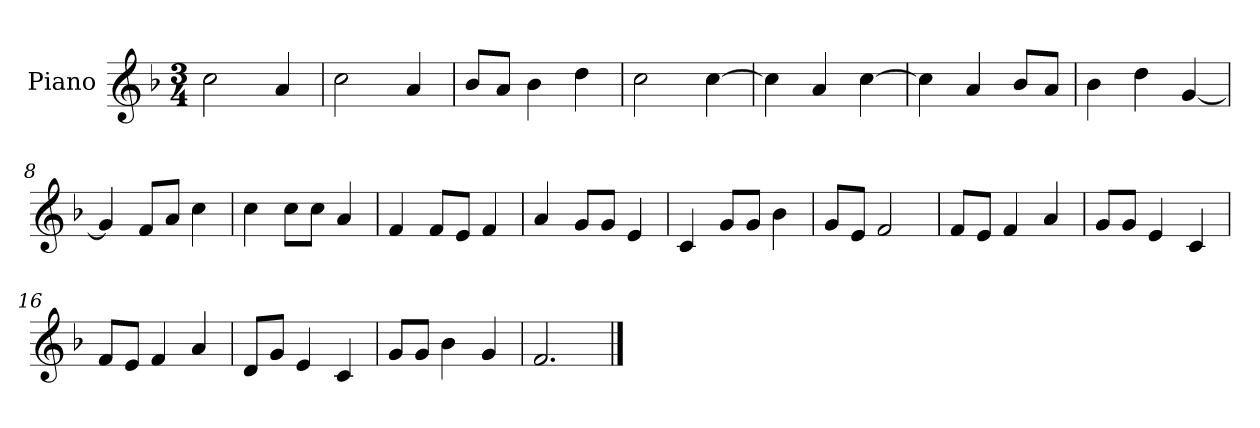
**kern
*part1
*staff1
*I"Piano
*I'P-no
*clefG2
*k[b-]
*M3/4
*MM178
=1
2cc\
4a/
=2
2cc\
4a/
=3
8b-/L
8a/J
4b-\
4dd\
=4
2cc\
[4cc\
=5
4cc\]
4a/
[4cc\
=6
4cc\]
4a/
8b-/L
8a/J
=7
4b-\
4dd\
[4g/
=8
4g/]
8f/L
8a/J
4cc\
=9
4cc\
8cc\L
8cc\J
4a/
=10
4f/
8f/L
8e/J
4f/
!!LO:LB:g=z
=11
4a/
8g/L
8g/J
4e/
=12
4c/
8g/L
8g/J
4b-\
=13
8g/L
8e/J
2f/
=14
8f/L
8e/J
4f/
4a/
=15
8g/L
8g/J
4e/
4c/
=16
8f/L
8e/J
4f/
4a/
=17
8d/L
8g/J
4e/
4c/
=18
8g/L
8g/J
4b-\
4g/
=19
2.f/
==
*-
